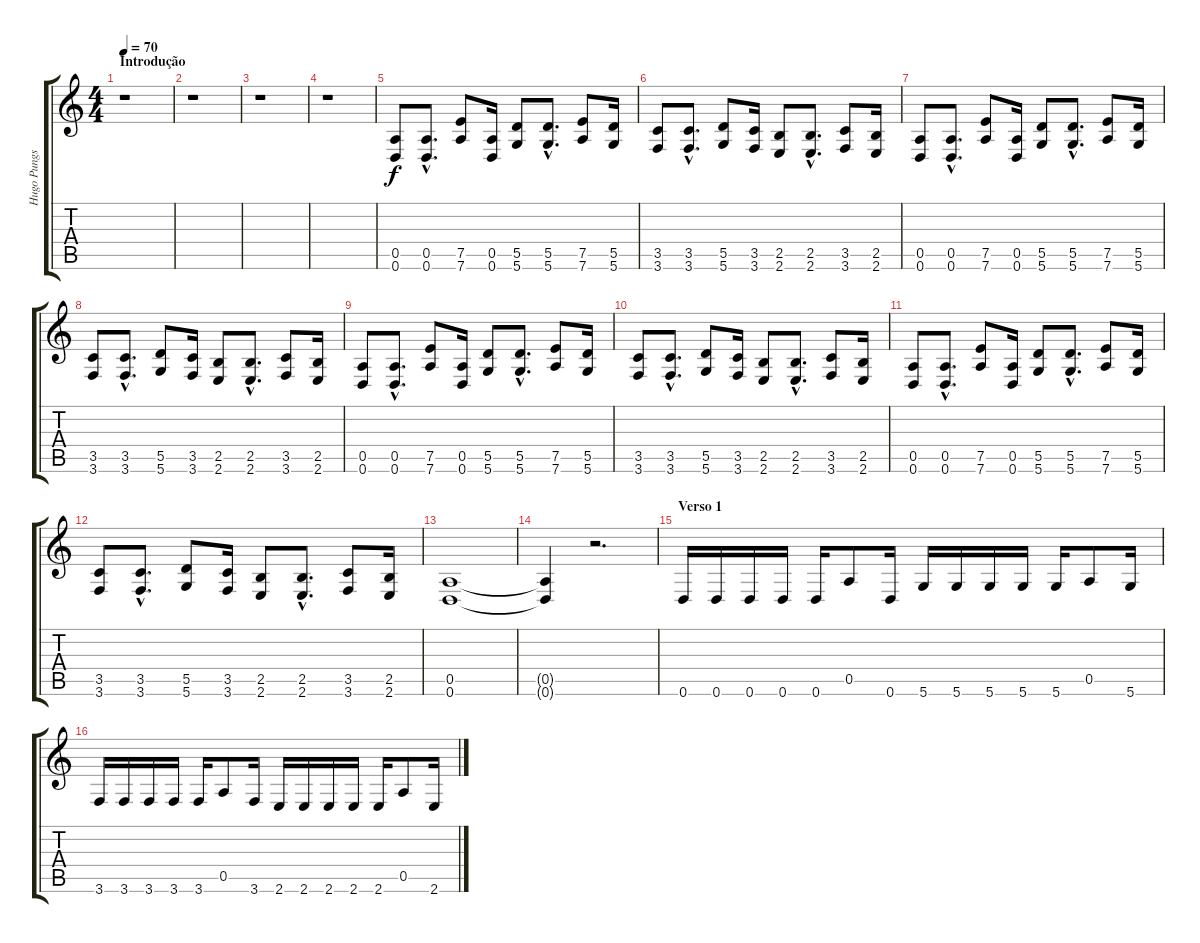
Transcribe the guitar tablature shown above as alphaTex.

\track ("Hugo Pungs [Guit]" "Hugo Pungs") {instrument distortionguitar}
\staff {score tabs}
\tuning (E4 B3 G3 D3 A2 D2) {hide}
\ts (4 4)
\section ("" "Introdução")
\tempo 70
\clef g2
\ks c
r.1{dy f instrument distortionguitar} |
r.1 |
r.1 |
r.1 |
(0.5 0.6).8 (0.5{hac} 0.6{hac}).8{d} (7.5 7.6).8 (0.5 0.6).16 (5.5 5.6).8 (5.5{hac} 5.6{hac}).8{d} (7.5 7.6).8 (5.5 5.6).16 |
(3.5 3.6).8 (3.5{hac} 3.6{hac}).8{d} (5.5 5.6).8 (3.5 3.6).16 (2.5 2.6).8 (2.5{hac} 2.6{hac}).8{d} (3.5 3.6).8 (2.5 2.6).16 |
(0.5 0.6).8 (0.5{hac} 0.6{hac}).8{d} (7.5 7.6).8 (0.5 0.6).16 (5.5 5.6).8 (5.5{hac} 5.6{hac}).8{d} (7.5 7.6).8 (5.5 5.6).16 |
(3.5 3.6).8 (3.5{hac} 3.6{hac}).8{d} (5.5 5.6).8 (3.5 3.6).16 (2.5 2.6).8 (2.5{hac} 2.6{hac}).8{d} (3.5 3.6).8 (2.5 2.6).16 |
(0.5 0.6).8 (0.5{hac} 0.6{hac}).8{d} (7.5 7.6).8 (0.5 0.6).16 (5.5 5.6).8 (5.5{hac} 5.6{hac}).8{d} (7.5 7.6).8 (5.5 5.6).16 |
(3.5 3.6).8 (3.5{hac} 3.6{hac}).8{d} (5.5 5.6).8 (3.5 3.6).16 (2.5 2.6).8 (2.5{hac} 2.6{hac}).8{d} (3.5 3.6).8 (2.5 2.6).16 |
(0.5 0.6).8 (0.5{hac} 0.6{hac}).8{d} (7.5 7.6).8 (0.5 0.6).16 (5.5 5.6).8 (5.5{hac} 5.6{hac}).8{d} (7.5 7.6).8 (5.5 5.6).16 |
(3.5 3.6).8 (3.5{hac} 3.6{hac}).8{d} (5.5 5.6).8 (3.5 3.6).16 (2.5 2.6).8 (2.5{hac} 2.6{hac}).8{d} (3.5 3.6).8 (2.5 2.6).16 |
(0.5 0.6).1 |
(0.5{t} 0.6{t}).4 r.2{d} |
\section ("" "Verso 1")
0.6.16 0.6.16 0.6.16 0.6.16 0.6.16 0.5.8 0.6.16 5.6.16 5.6.16 5.6.16 5.6.16 5.6.16 0.5.8 5.6.16 |
3.6.16 3.6.16 3.6.16 3.6.16 3.6.16 0.5.8 3.6.16 2.6.16 2.6.16 2.6.16 2.6.16 2.6.16 0.5.8 2.6.16
